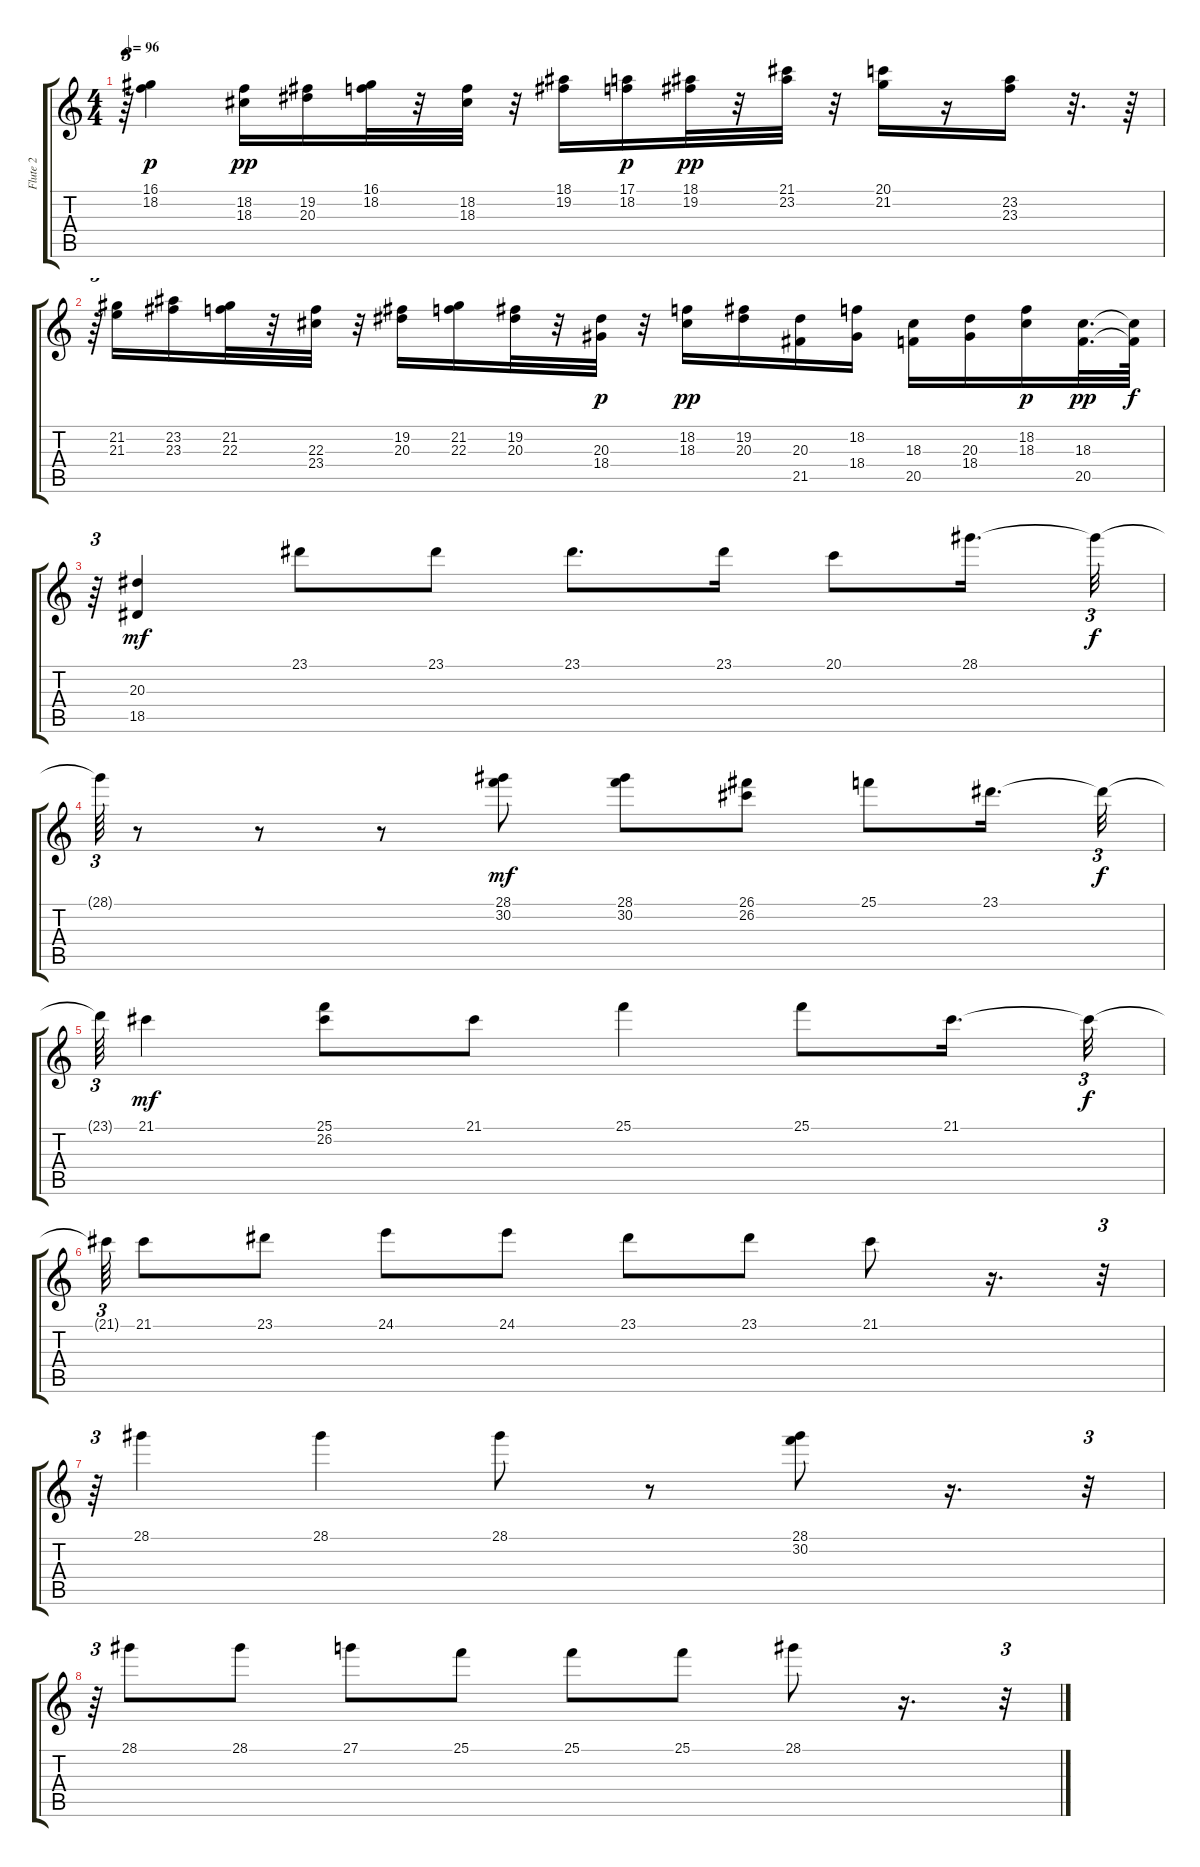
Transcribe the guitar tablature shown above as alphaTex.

\track ("Flute 2" "Flute 2") {instrument flute}
\staff {score tabs}
\tuning (E4 B3 G3 D3 A2 E2) {hide}
\ts (4 4)
\tempo 96
\clef g2
\ks c
r.64{tu (3 2) dy f} (16.1 18.2).4{dy p} (18.2 18.3).16{dy pp} (19.2 20.3).16 (16.1 18.2).32 r.32 (18.2 18.3).32 r.32 (18.1 19.2).16 (17.1 18.2).16{dy p} (18.1 19.2).32{dy pp} r.32 (21.1 23.2).32 r.32 (20.1 21.2).16 r.16 (23.2 23.3).16 r.32{d} r.64 |
r.64{tu (3 2)} (21.2 21.3).16 (23.2 23.3).16 (21.2 22.3).32 r.32 (22.3 23.4).32 r.32 (19.2 20.3).16 (21.2 22.3).16 (19.2 20.3).32 r.32 (20.3 18.4).32{dy p} r.32 (18.2 18.3).16{dy pp} (19.2 20.3).16 (20.3 21.5).16 (18.2 18.4).16 (18.3 20.5).16 (20.3 18.4).16 (18.2 18.3).16{dy p} (18.3 20.5).32{d dy pp} (18.3{t} 20.5{t}).64{dy f} |
r.64{tu (3 2)} (20.3 18.5).4{dy mf} 23.1.8 23.1.8 23.1.8{d} 23.1.16 20.1.8 28.1.16{d} 28.1{t}.32{tu (3 2) dy f} |
28.1{t}.64{tu (3 2)} r.8 r.8 r.8 (28.1 30.2).8{dy mf} (28.1 30.2).8 (26.1 26.2).8 25.1.8 23.1.16{d} 23.1{t}.32{tu (3 2) dy f} |
23.1{t}.64{tu (3 2)} 21.1.4{dy mf} (25.1 26.2).8 21.1.8 25.1.4 25.1.8 21.1.16{d} 21.1{t}.32{tu (3 2) dy f} |
21.1{t}.64{tu (3 2)} 21.1.8 23.1.8 24.1.8 24.1.8 23.1.8 23.1.8 21.1.8 r.16{d} r.32{tu (3 2)} |
r.64{tu (3 2)} 28.1.4 28.1.4 28.1.8 r.8 (28.1 30.2).8 r.16{d} r.32{tu (3 2)} |
r.64{tu (3 2)} 28.1.8 28.1.8 27.1.8 25.1.8 25.1.8 25.1.8 28.1.8 r.16{d} r.32{tu (3 2)}
